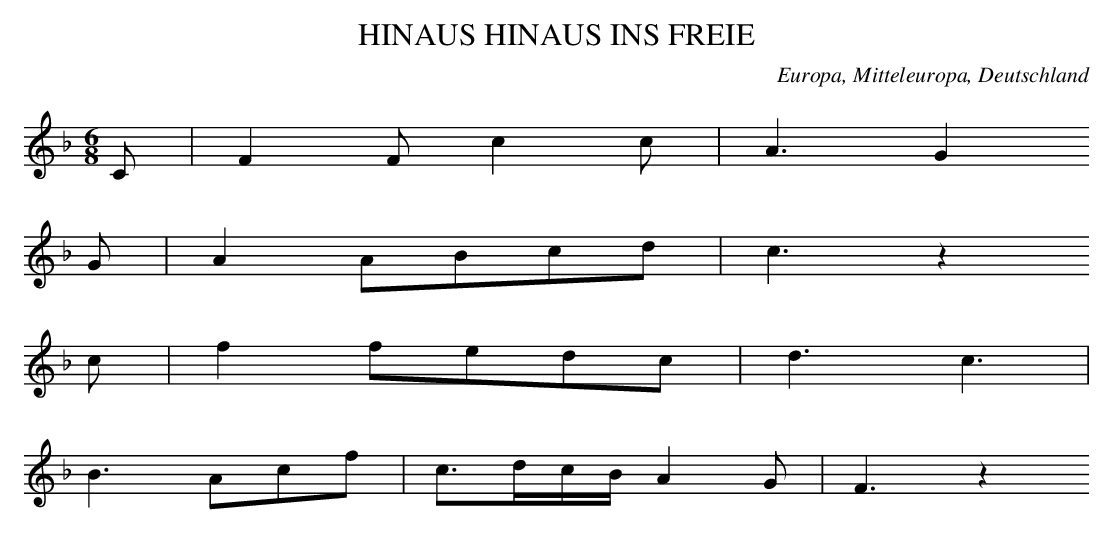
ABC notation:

X:1
T: HINAUS HINAUS INS FREIE
O: Europa, Mitteleuropa, Deutschland
M: 6/8
L: 1/16
K: F
C2 | F4F2c4c2 | A6G4
G2 | A4A2B2c2d2 | c6z4
c2 | f4f2e2d2c2 | d6c6 |
B6A2c2f2 | c3dcBA4G2 | F6z4
